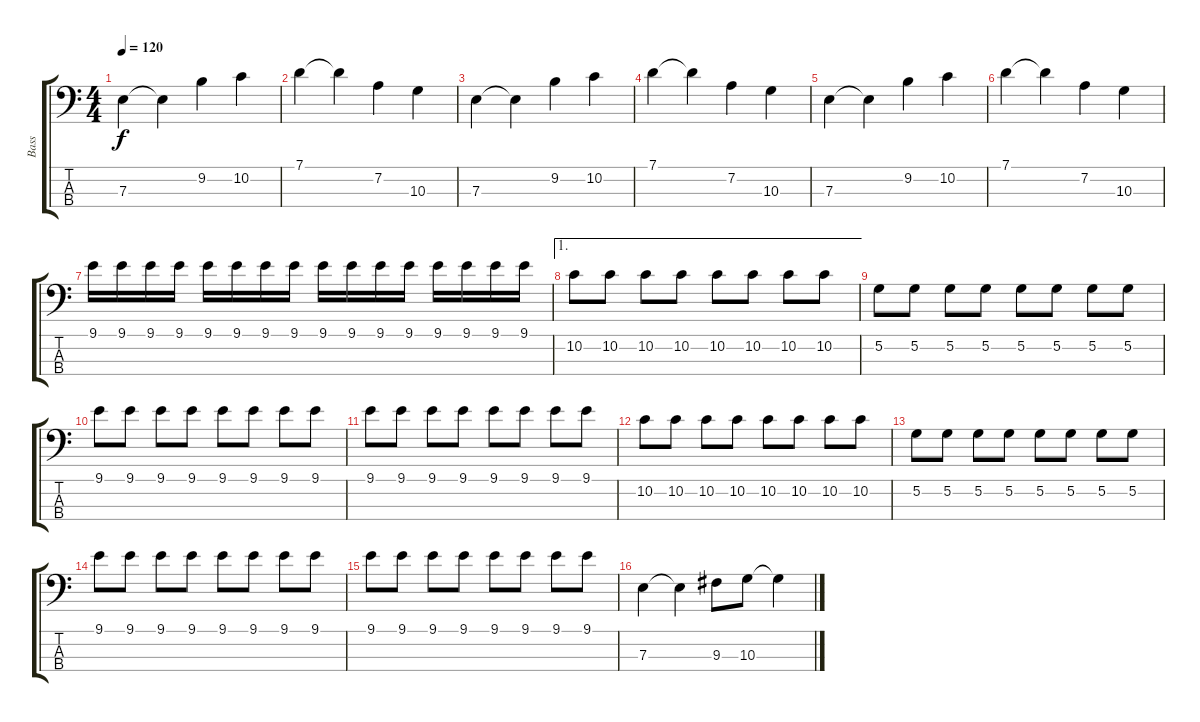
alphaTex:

\track ("Bass" "Bass") {instrument electricbassfinger}
\staff {score tabs}
\tuning (G2 D2 A1 E1) {hide}
\ts (4 4)
\tempo 120
\clef f4
\ks c
7.3.4{dy f} 7.3{t}.4 9.2.4 10.2.4 |
7.1.4 7.1{t}.4 7.2.4 10.3.4 |
7.3.4 7.3{t}.4 9.2.4 10.2.4 |
7.1.4 7.1{t}.4 7.2.4 10.3.4 |
7.3.4 7.3{t}.4 9.2.4 10.2.4 |
7.1.4 7.1{t}.4 7.2.4 10.3.4 |
9.1.16 9.1.16 9.1.16 9.1.16 9.1.16 9.1.16 9.1.16 9.1.16 9.1.16 9.1.16 9.1.16 9.1.16 9.1.16 9.1.16 9.1.16 9.1.16 |
\ae 1
10.2.8 10.2.8 10.2.8 10.2.8 10.2.8 10.2.8 10.2.8 10.2.8 |
5.2.8 5.2.8 5.2.8 5.2.8 5.2.8 5.2.8 5.2.8 5.2.8 |
9.1.8 9.1.8 9.1.8 9.1.8 9.1.8 9.1.8 9.1.8 9.1.8 |
9.1.8 9.1.8 9.1.8 9.1.8 9.1.8 9.1.8 9.1.8 9.1.8 |
10.2.8 10.2.8 10.2.8 10.2.8 10.2.8 10.2.8 10.2.8 10.2.8 |
5.2.8 5.2.8 5.2.8 5.2.8 5.2.8 5.2.8 5.2.8 5.2.8 |
9.1.8 9.1.8 9.1.8 9.1.8 9.1.8 9.1.8 9.1.8 9.1.8 |
9.1.8 9.1.8 9.1.8 9.1.8 9.1.8 9.1.8 9.1.8 9.1.8 |
7.3.4 7.3{t}.4 9.3.8 10.3.8 10.3{t}.4
